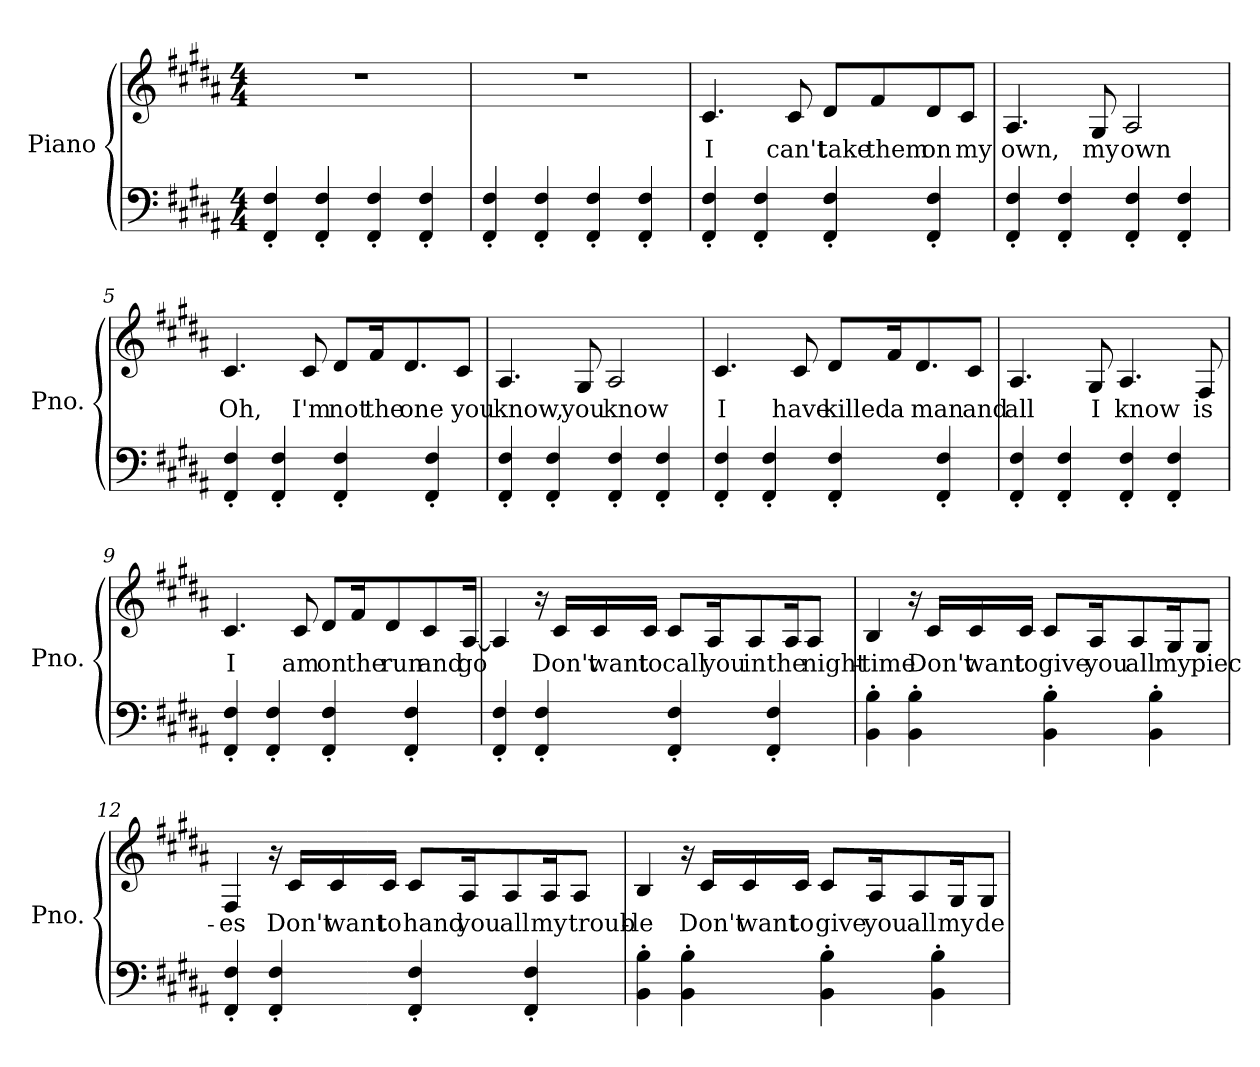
**kern	**kern	**text
*part1	*part1	*part1
*staff2	*staff1	*staff1
*I"Piano	*	*
*I'Pno.	*	*
*clefF4	*clefG2	*
*k[f#c#g#d#a#]	*k[f#c#g#d#a#]	*
*M4/4	*M4/4	*
=1	=1	=1
4FF#/' 4F#/'	1r	.
4FF#/' 4F#/'	.	.
4FF#/' 4F#/'	.	.
4FF#/' 4F#/'	.	.
=2	=2	=2
4FF#/' 4F#/'	1r	.
4FF#/' 4F#/'	.	.
4FF#/' 4F#/'	.	.
4FF#/' 4F#/'	.	.
=3	=3	=3
4FF#/' 4F#/'	4.c#/	I
4FF#/' 4F#/'	.	.
.	8c#/	can't
4FF#/' 4F#/'	8d#/L	take
.	8f#/	them
4FF#/' 4F#/'	8d#/	on
.	8c#/J	my
=4	=4	=4
4FF#/' 4F#/'	4.A#/	own,
4FF#/' 4F#/'	.	.
.	8G#/	my
4FF#/' 4F#/'	2A#/	own
4FF#/' 4F#/'	.	.
=5	=5	=5
4FF#/' 4F#/'	4.c#/	Oh,
4FF#/' 4F#/'	.	.
.	8c#/	I'm
4FF#/' 4F#/'	8d#/L	not
.	16f#/K	the
.	8.d#/	one
4FF#/' 4F#/'	.	.
.	8c#/J	you
!!LO:LB:g=z
=6	=6	=6
4FF#/' 4F#/'	4.A#/	know,
4FF#/' 4F#/'	.	.
.	8G#/	you
4FF#/' 4F#/'	2A#/	know
4FF#/' 4F#/'	.	.
=7	=7	=7
4FF#/' 4F#/'	4.c#/	I
4FF#/' 4F#/'	.	.
.	8c#/	have
4FF#/' 4F#/'	8d#/L	killed
.	16f#/K	a
.	8.d#/	man
4FF#/' 4F#/'	.	.
.	8c#/J	and
=8	=8	=8
4FF#/' 4F#/'	4.A#/	all
4FF#/' 4F#/'	.	.
.	8G#/	I
4FF#/' 4F#/'	4.A#/	know
4FF#/' 4F#/'	.	.
.	8F#/	is
=9	=9	=9
4FF#/' 4F#/'	4.c#/	I
4FF#/' 4F#/'	.	.
.	8c#/	am
4FF#/' 4F#/'	8d#/L	on
.	16f#/K	the
.	8d#/	run
4FF#/' 4F#/'	.	.
.	8c#/	and
.	[16A#/Jk	go
!!LO:LB:g=z
=10	=10	=10
4FF#/' 4F#/'	4A#/]	.
4FF#/' 4F#/'	16r	.
.	16c#/LL	Don't
.	16c#/	want
.	16c#/JJ	to
4FF#/' 4F#/'	8c#/L	call
.	16A#/K	you
.	8A#/	in
4FF#/' 4F#/'	.	.
.	16A#/K	the
.	8A#/J	night-
=11	=11	=11
4BB\' 4B\'	4B/	-time
4BB\' 4B\'	16r	.
.	16c#/LL	Don't
.	16c#/	want
.	16c#/JJ	to
4BB\' 4B\'	8c#/L	give
.	16A#/K	you
.	8A#/	all
4BB\' 4B\'	.	.
.	16G#/K	my
.	8G#/J	piec-
!!LO:LB:g=z
=12	=12	=12
4FF#/' 4F#/'	4F#/	-es
4FF#/' 4F#/'	16r	.
.	16c#/LL	Don't
.	16c#/	want
.	16c#/JJ	to
4FF#/' 4F#/'	8c#/L	hand
.	16A#/K	you
.	8A#/	all
4FF#/' 4F#/'	.	.
.	16A#/K	my
.	8A#/J	troub-
=13	=13	=13
4BB\' 4B\'	4B/	-le
4BB\' 4B\'	16r	.
.	16c#/LL	Don't
.	16c#/	want
.	16c#/JJ	to
4BB\' 4B\'	8c#/L	give
.	16A#/K	you
.	8A#/	all
4BB\' 4B\'	.	.
.	16G#/K	my
.	8G#/J	de-
=	=	=
*-	*-	*-
